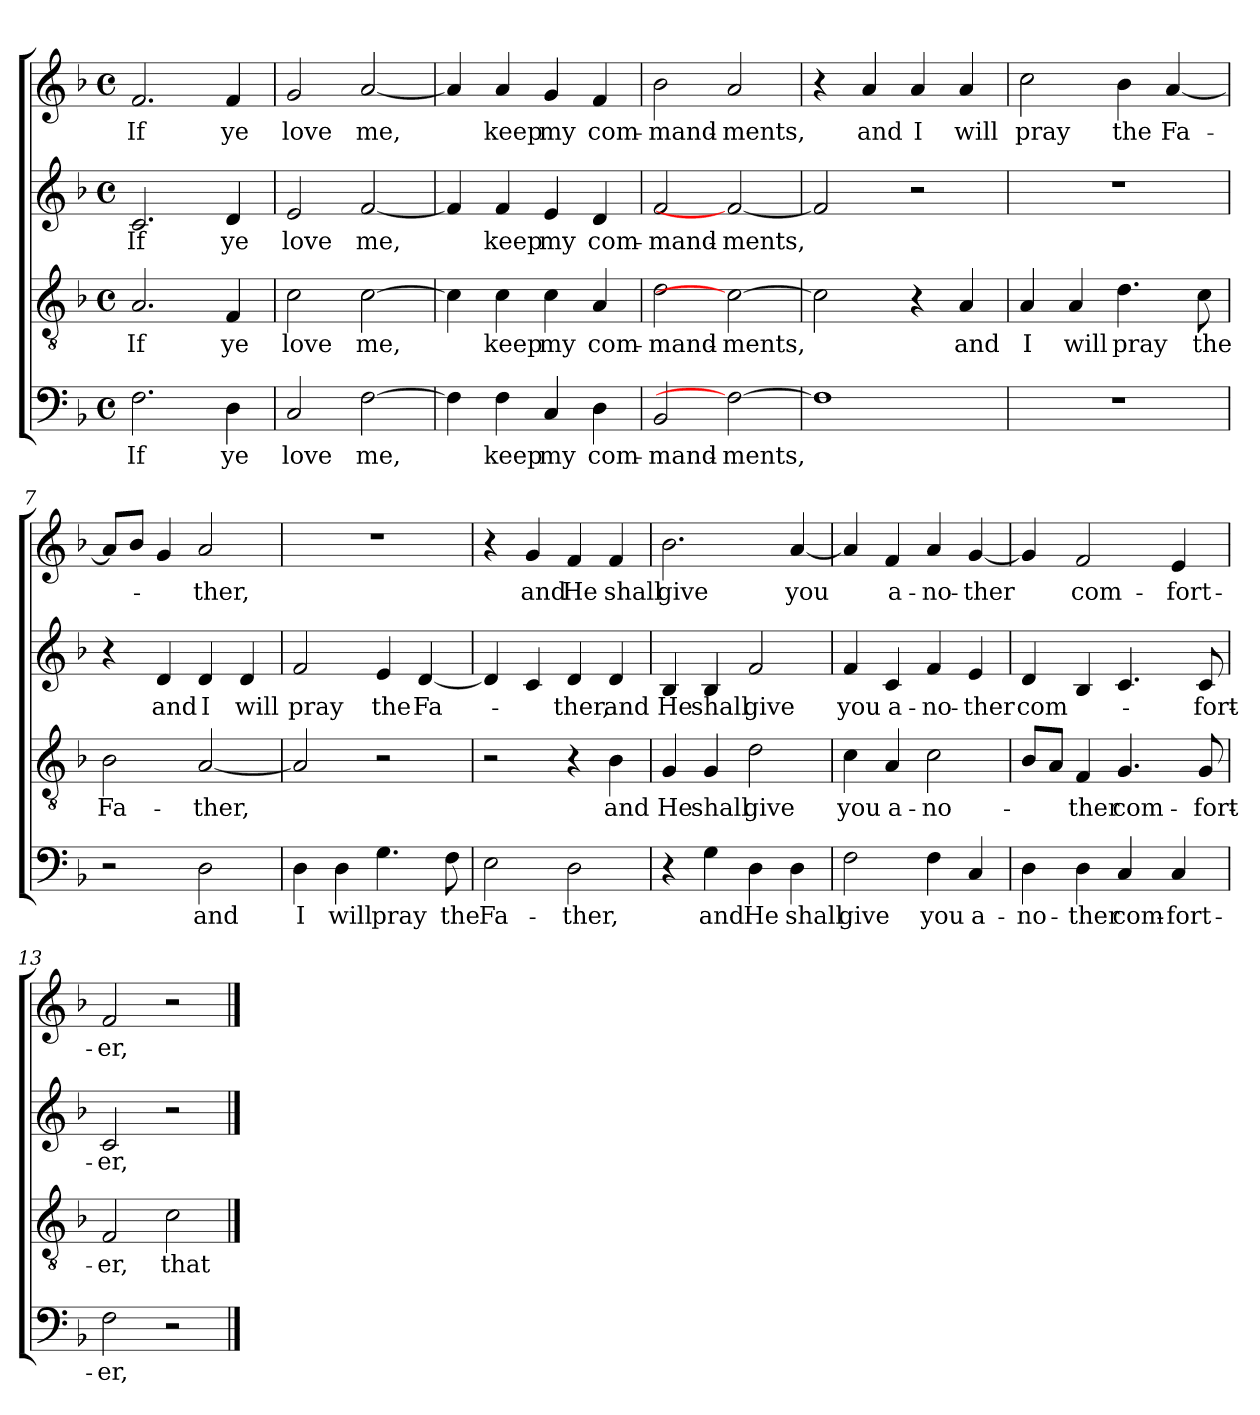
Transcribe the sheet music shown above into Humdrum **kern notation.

**kern	**text	**kern	**text	**kern	**text	**kern	**text
*part4	*part4	*part3	*part3	*part2	*part2	*part1	*part1
*staff4	*staff4	*staff3	*staff3	*staff2	*staff2	*staff1	*staff1
*clefF4	*	*clefGv2	*	*clefG2	*	*clefG2	*
*k[b-]	*	*k[b-]	*	*k[b-]	*	*k[b-]	*
*M4/4	*	*M4/4	*	*M4/4	*	*M4/4	*
*met(c)	*	*met(c)	*	*met(c)	*	*met(c)	*
=1	=1	=1	=1	=1	=1	=1	=1
2.F\	If	2.A/	If	2.c/	If	2.f/	If
4D\	ye	4F/	ye	4d/	ye	4f/	ye
=2	=2	=2	=2	=2	=2	=2	=2
2C/	love	2c\	love	2e/	love	2g/	love
[2F\	me,	[2c\	me,	[2f/	me,	[2a/	me,
=3	=3	=3	=3	=3	=3	=3	=3
4F\]	.	4c\]	.	4f/]	.	4a/]	.
4F\	keep	4c\	keep	4f/	keep	4a/	keep
4C/	my	4c\	my	4e/	my	4g/	my
4D\	com-	4A/	com-	4d/	com-	4f/	com-
=4	=4	=4	=4	=4	=4	=4	=4
2BB-/	-mand-	2d\	-mand-	2f/	-mand-	2b-\	-mand-
2F\_	-ments,	2c\_	-ments,	2f/_	-ments,	2a/	-ments,
=5	=5	=5	=5	=5	=5	=5	=5
1F]	.	2c\]	.	2f/]	.	4r	.
.	.	.	.	.	.	4a/	and
.	.	4r	.	2r	.	4a/	I
.	.	4A/	and	.	.	4a/	will
=6	=6	=6	=6	=6	=6	=6	=6
1r	.	4A/	I	1r	.	2cc\	pray
.	.	4A/	will	.	.	.	.
.	.	4.d\	pray	.	.	4b-\	the
.	.	.	.	.	.	[4a/	Fa-
.	.	8c\	the	.	.	.	.
=7	=7	=7	=7	=7	=7	=7	=7
2r	.	2B-\	Fa-	4r	.	8a/L]	.
.	.	.	.	.	.	8b-/J	.
.	.	.	.	4d/	and	4g/	.
2D\	and	[2A/	-ther,	4d/	I	2a/	-ther,
.	.	.	.	4d/	will	.	.
=8	=8	=8	=8	=8	=8	=8	=8
4D\	I	2A/]	.	2f/	pray	1r	.
4D\	will	.	.	.	.	.	.
4.G\	pray	2r	.	4e/	the	.	.
.	.	.	.	[4d/	Fa-	.	.
8F\	the	.	.	.	.	.	.
=9	=9	=9	=9	=9	=9	=9	=9
2E\	Fa-	2r	.	4d/]	.	4r	.
.	.	.	.	4c/	.	4g/	and
2D\	-ther,	4r	.	4d/	-ther,	4f/	He
.	.	4B-\	and	4d/	and	4f/	shall
=10	=10	=10	=10	=10	=10	=10	=10
4r	.	4G/	He	4B-/	He	2.b-\	give
4G\	and	4G/	shall	4B-/	shall	.	.
4D\	He	2d\	give	2f/	give	.	.
4D\	shall	.	.	.	.	[4a/	you
=11	=11	=11	=11	=11	=11	=11	=11
2F\	give	4c\	you	4f/	you	4a/]	.
.	.	4A/	a-	4c/	a-	4f/	a-
4F\	you	2c\	-no-	4f/	-no-	4a/	-no-
4C/	a-	.	.	4e/	-ther	[4g/	-ther
=12	=12	=12	=12	=12	=12	=12	=12
4D\	-no-	8B-/L	.	4d/	com-	4g/]	.
.	.	8A/J	.	.	.	.	.
4D\	-ther	4F/	-ther	4B-/	.	2f/	com-
4C/	com-	4.G/	com-	4.c/	.	.	.
4C/	-fort-	.	.	.	.	4e/	-fort-
.	.	8G/	-fort-	8c/	-fort-	.	.
=13	=13	=13	=13	=13	=13	=13	=13
2F\	-er,	2F/	-er,	2c/	-er,	2f/	-er,
2r	.	2c\	that	2r	.	2r	.
==	==	==	==	==	==	==	==
*-	*-	*-	*-	*-	*-	*-	*-
